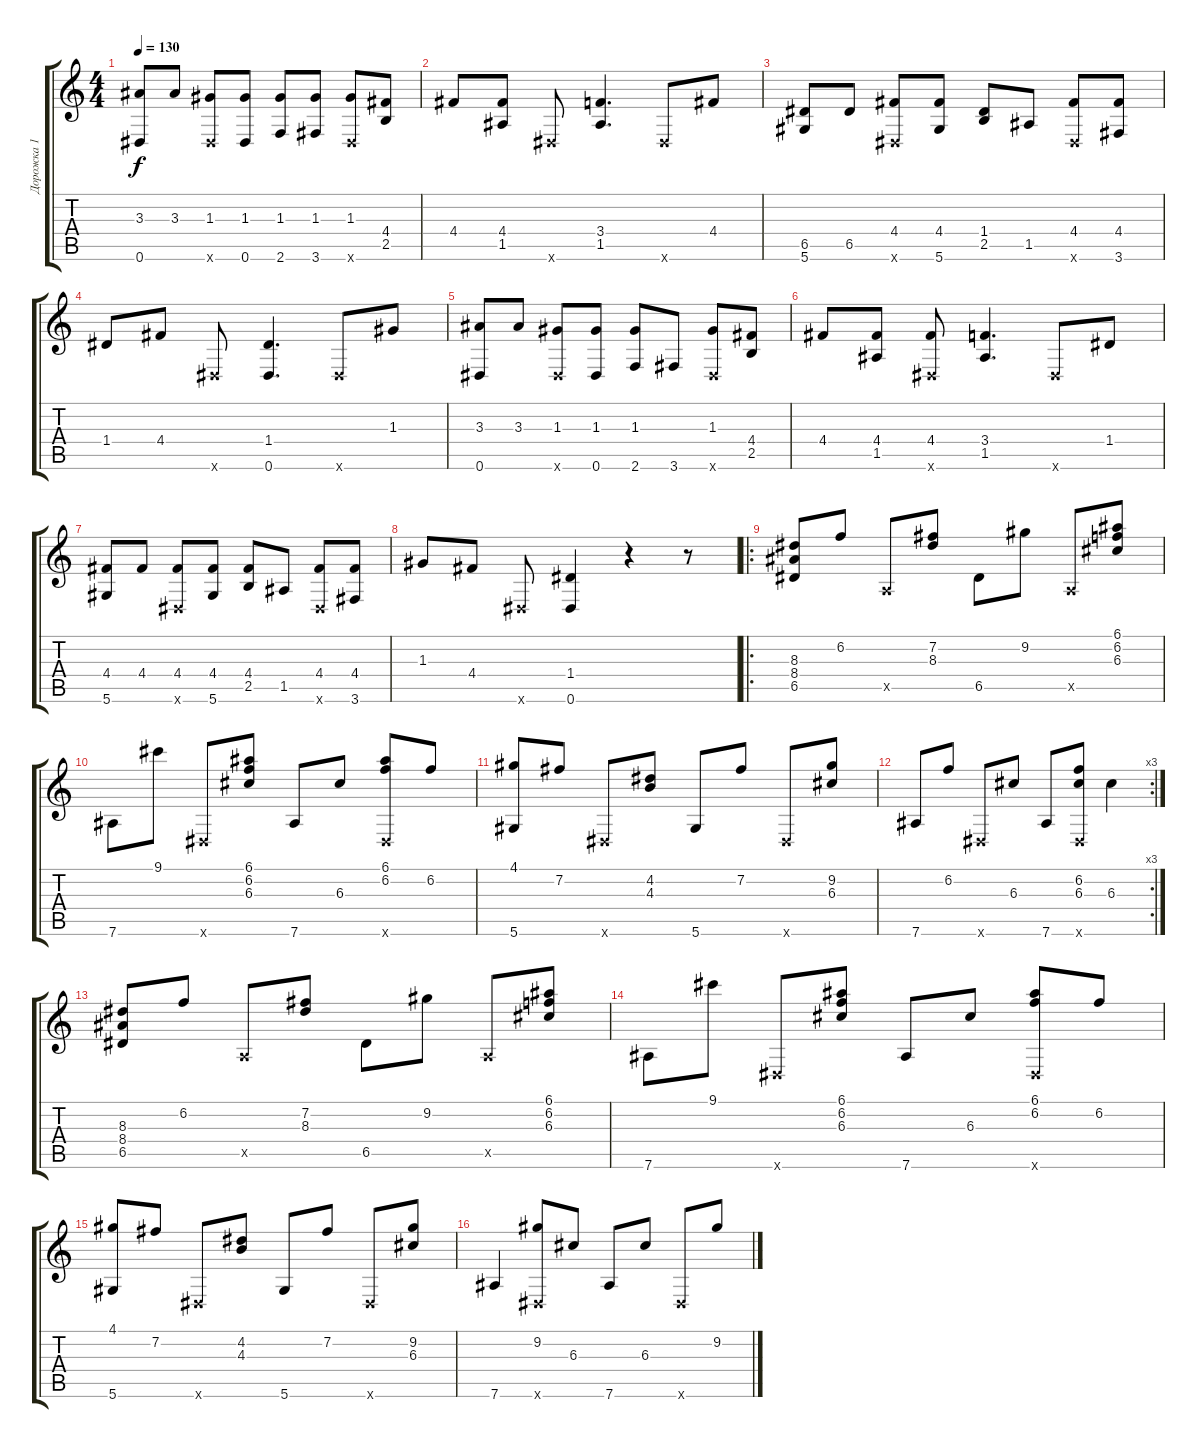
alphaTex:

\track ("Дорожка 1" "Дорожка 1") {instrument acousticguitarsteel}
\staff {score tabs}
\tuning (E4 B3 G3 D3 A2 Eb2) {hide}
\ts (4 4)
\tempo 130
\clef g2
\ks c
(3.3 0.6).8{dy f} 3.3.8 (1.3 0.6{x}).8 (1.3 0.6).8 (1.3 2.6).8 (1.3 3.6).8 (1.3 0.6{x}).8 (4.4 2.5).8 |
4.4.8 (4.4 1.5).8 0.6{x}.8 (3.4 1.5).4{d} 0.6{x}.8 4.4.8 |
(6.5 5.6).8 6.5.8 (4.4 0.6{x}).8 (4.4 5.6).8 (1.4 2.5).8 1.5.8 (4.4 0.6{x}).8 (4.4 3.6).8 |
1.4.8 4.4.8 0.6{x}.8 (1.4 0.6).4{d} 0.6{x}.8 1.3.8 |
(3.3 0.6).8 3.3.8 (1.3 0.6{x}).8 (1.3 0.6).8 (1.3 2.6).8 3.6.8 (1.3 0.6{x}).8 (4.4 2.5).8 |
4.4.8 (4.4 1.5).8 (4.4 0.6{x}).8 (3.4 1.5).4{d} 0.6{x}.8 1.4.8 |
(4.4 5.6).8 4.4.8 (4.4 0.6{x}).8 (4.4 5.6).8 (4.4 2.5).8 1.5.8 (4.4 0.6{x}).8 (4.4 3.6).8 |
1.3.8 4.4.8 0.6{x}.8 (1.4 0.6).4 r.4 r.8 |
\ro
(8.3 8.4 6.5).8 6.2.8 0.5{x}.8 (7.2 8.3).8 6.5.8 9.2.8 0.5{x}.8 (6.1 6.2 6.3).8 |
7.6.8 9.1.8 0.6{x}.8 (6.1 6.2 6.3).8 7.6.8 6.3.8 (6.1 6.2 0.6{x}).8 6.2.8 |
(4.1 5.6).8 7.2.8 0.6{x}.8 (4.2 4.3).8 5.6.8 7.2.8 0.6{x}.8 (9.2 6.3).8 |
\rc 3
7.6.8 6.2.8 0.6{x}.8 6.3.8 7.6.8 (6.2 6.3 0.6{x}).8 6.3.4 |
(8.3 8.4 6.5).8 6.2.8 0.5{x}.8 (7.2 8.3).8 6.5.8 9.2.8 0.5{x}.8 (6.1 6.2 6.3).8 |
7.6.8 9.1.8 0.6{x}.8 (6.1 6.2 6.3).8 7.6.8 6.3.8 (6.1 6.2 0.6{x}).8 6.2.8 |
(4.1 5.6).8 7.2.8 0.6{x}.8 (4.2 4.3).8 5.6.8 7.2.8 0.6{x}.8 (9.2 6.3).8 |
7.6.4 (9.2 0.6{x}).8 6.3.8 7.6.8 6.3.8 0.6{x}.8 9.2.8
